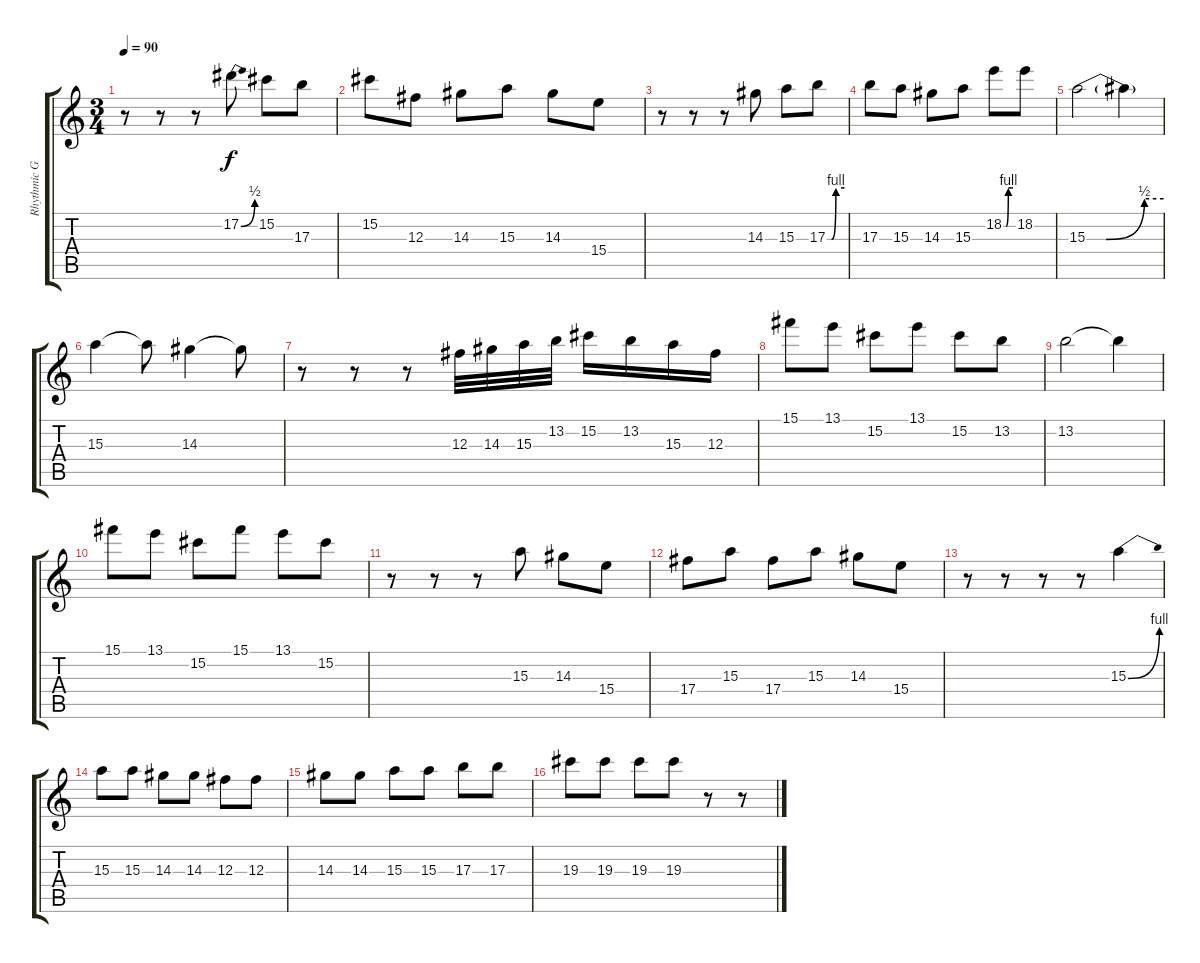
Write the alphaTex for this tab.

\track ("Rhythmic Guitar" "Rhythmic G") {instrument distortionguitar}
\staff {score tabs}
\tuning (Eb4 Bb3 Gb3 Db3 Ab2 Db2) {hide}
\ts (3 4)
\tempo 90
\clef g2
\ks c
r.8{dy f} r.8 r.8 17.2{be (bend 0 0 60 2)}.8 15.2.8 17.3.8 |
15.2.8 12.3.8 14.3.8 15.3.8 14.3.8 15.4.8 |
r.8 r.8 r.8 14.3.8 15.3.8 17.3{be (custom 0 0 15 0 30 4 60 4)}.8 |
17.3.8 15.3.8 14.3.8 15.3.8 18.2{be (custom 0 0 15 0 30 4 60 4)}.8 18.2.8 |
15.3{be (custom 0 0 15 0 45 2 60 2)}.2 15.3{t}.4 |
15.3.4 15.3{t}.8 14.3.4 14.3{t}.8 |
r.8 r.8 r.8 12.3.32 14.3.32 15.3.32 13.2.32 15.2.16 13.2.16 15.3.16 12.3.16 |
15.1.8 13.1.8 15.2.8 13.1.8 15.2.8 13.2.8 |
13.2.2 13.2{t}.4 |
15.1.8 13.1.8 15.2.8 15.1.8 13.1.8 15.2.8 |
r.8 r.8 r.8 15.3.8 14.3.8 15.4.8 |
17.4.8 15.3.8 17.4.8 15.3.8 14.3.8 15.4.8 |
r.8 r.8 r.8 r.8 15.3{be (bend 0 0 60 4)}.4 |
15.3.8 15.3.8 14.3.8 14.3.8 12.3.8 12.3.8 |
14.3.8 14.3.8 15.3.8 15.3.8 17.3.8 17.3.8 |
19.3.8 19.3.8 19.3.8 19.3.8 r.8 r.8
